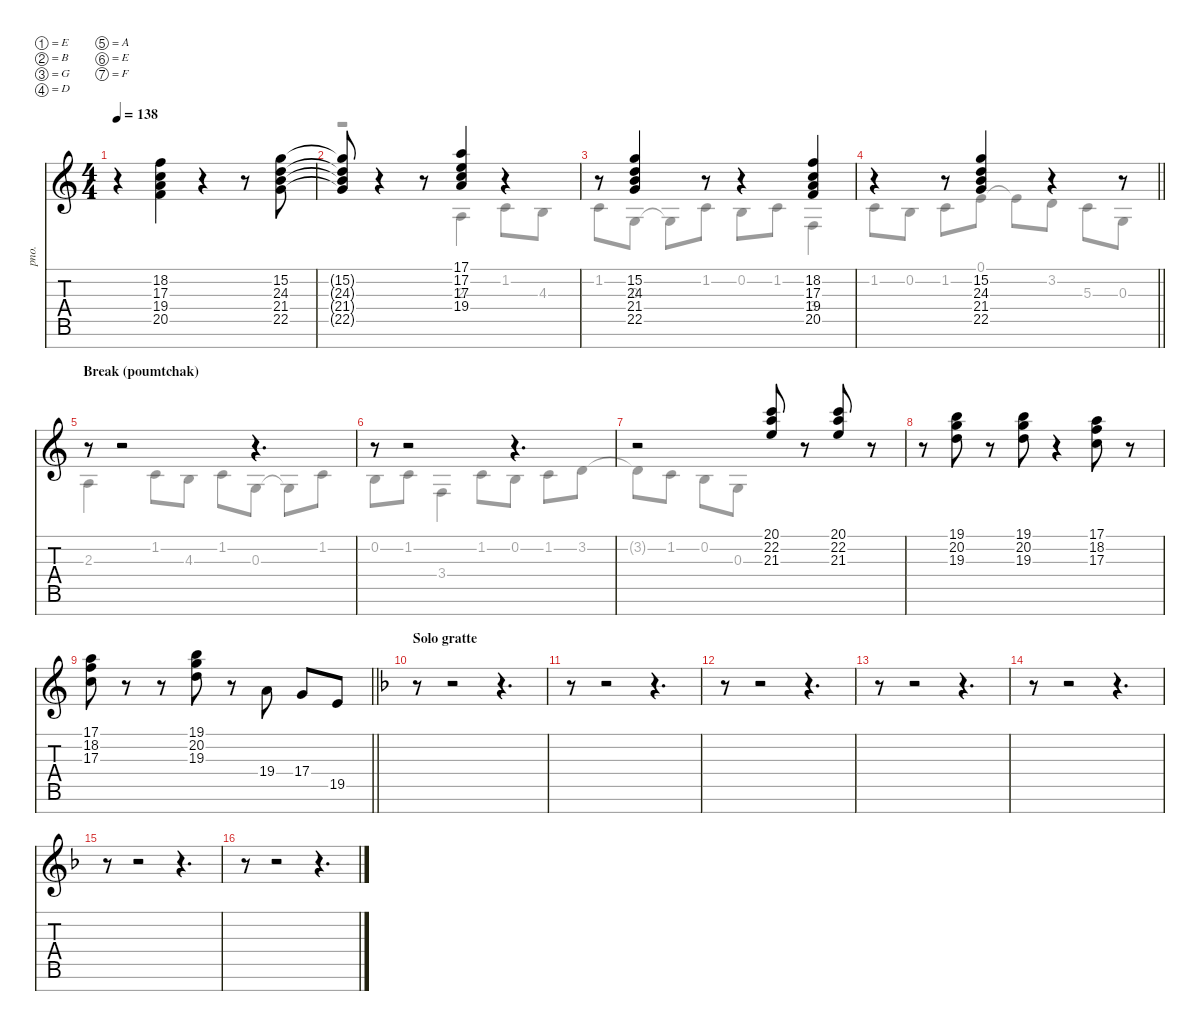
\defaultSystemsLayout 4
\hideDynamics
\bracketExtendMode nobrackets
\track ("Clavier" "pno.") {instrument acousticgrandpiano}
\staff {score tabs}
\tuning (E4 B3 G3 D3 A2 E2 F1)
\voice
\ts (4 4)
\tempo 138
\clef g2
\ks aminor
r.4{dy f beam Down} (18.2 17.3 19.4 20.5).4{beam Down} r.4{beam Down} r.8{beam Down} (15.2 24.3 21.4 22.5).8{beam Down} |
(15.2{t} 24.3{t} 21.4{t} 22.5{t}).8{beam Up} r.4{beam Up} r.8{beam Up} (17.1 17.2 17.3 19.4).4{beam Up} r.4{beam Up} |
r.8{beam Up} (15.2 24.3 21.4 22.5).4{beam Up} r.8{beam Up} r.4{beam Up} (18.2 17.3 19.4 20.5).4{beam Up} |
\barLineRight lightlight
r.4{beam Up} r.8{beam Up} (15.2 24.3 21.4 22.5).4{beam Up} r.4{beam Up} r.8{beam Up} |
\section ("" "Break (poumtchak)")
r.8{beam Up} r.2{beam Up} r.4{d beam Up} |
r.8{beam Up} r.2{beam Up} r.4{d beam Up} |
r.2{beam Up} (20.1 22.2 21.3).8{beam Up} r.8{beam Up} (20.1 22.2 21.3).8{beam Up} r.8{beam Up} |
r.8{beam Down} (19.1 20.2 19.3).8{beam Down} r.8{beam Down} (19.1 20.2 19.3).8{beam Down} r.4{beam Down} (17.1 18.2 17.3).8{beam Down} r.8{beam Down} |
\barLineRight lightlight
(17.1 18.2 17.3).8{beam Down} r.8{beam Down} r.8{beam Down} (19.1 20.2 19.3).8{beam Down} r.8{beam Down} 19.4.8{beam Up} 17.4.8{beam Up} 19.5.8{beam Up} |
\section ("" "Solo gratte")
\ks dminor
r.8{beam Down} r.2{beam Down} r.4{d beam Down} |
r.8{beam Down} r.2{beam Down} r.4{d beam Down} |
r.8{beam Down} r.2{beam Down} r.4{d beam Down} |
r.8{beam Down} r.2{beam Down} r.4{d beam Down} |
r.8{beam Down} r.2{beam Down} r.4{d beam Down} |
r.8{beam Down} r.2{beam Down} r.4{d beam Down} |
r.8{beam Down} r.2{beam Down} r.4{d beam Down}
\voice
\clef g2
\ottava regular
\simile none
\ks aminor
|
r.2{beam Down} 2.3.4{beam Down} 1.2.8{beam Down} 4.3.8{beam Down} |
1.2.8{beam Down} 0.3.8{beam Down} 0.3{t}.8{beam Down} 1.2.8{beam Down} 0.2.8{beam Down} 1.2.8{beam Down} 3.4.4{beam Down} |
\barLineRight lightlight
1.2.8{beam Down} 0.2.8{beam Down} 1.2.8{beam Down} 0.1.8{beam Down} 0.1{t}.8{beam Down} 3.2.8{beam Down} 5.3.8{beam Down} 0.3.8{beam Down} |
2.3.4{beam Down} 1.2.8{beam Down} 4.3.8{beam Down} 1.2.8{beam Down} 0.3.8{beam Down} 0.3{t}.8{beam Down} 1.2.8{beam Down} |
0.2.8{beam Down} 1.2.8{beam Down} 3.4.4{beam Down} 1.2.8{beam Down} 0.2.8{beam Down} 1.2.8{beam Down} 3.2.8{beam Down} |
3.2{t}.8{beam Down} 1.2.8{beam Down} 0.2.8{beam Down} 0.3.8{beam Down} |
|
\barLineRight lightlight
|
\ks dminor
|
|
|
|
|
|
